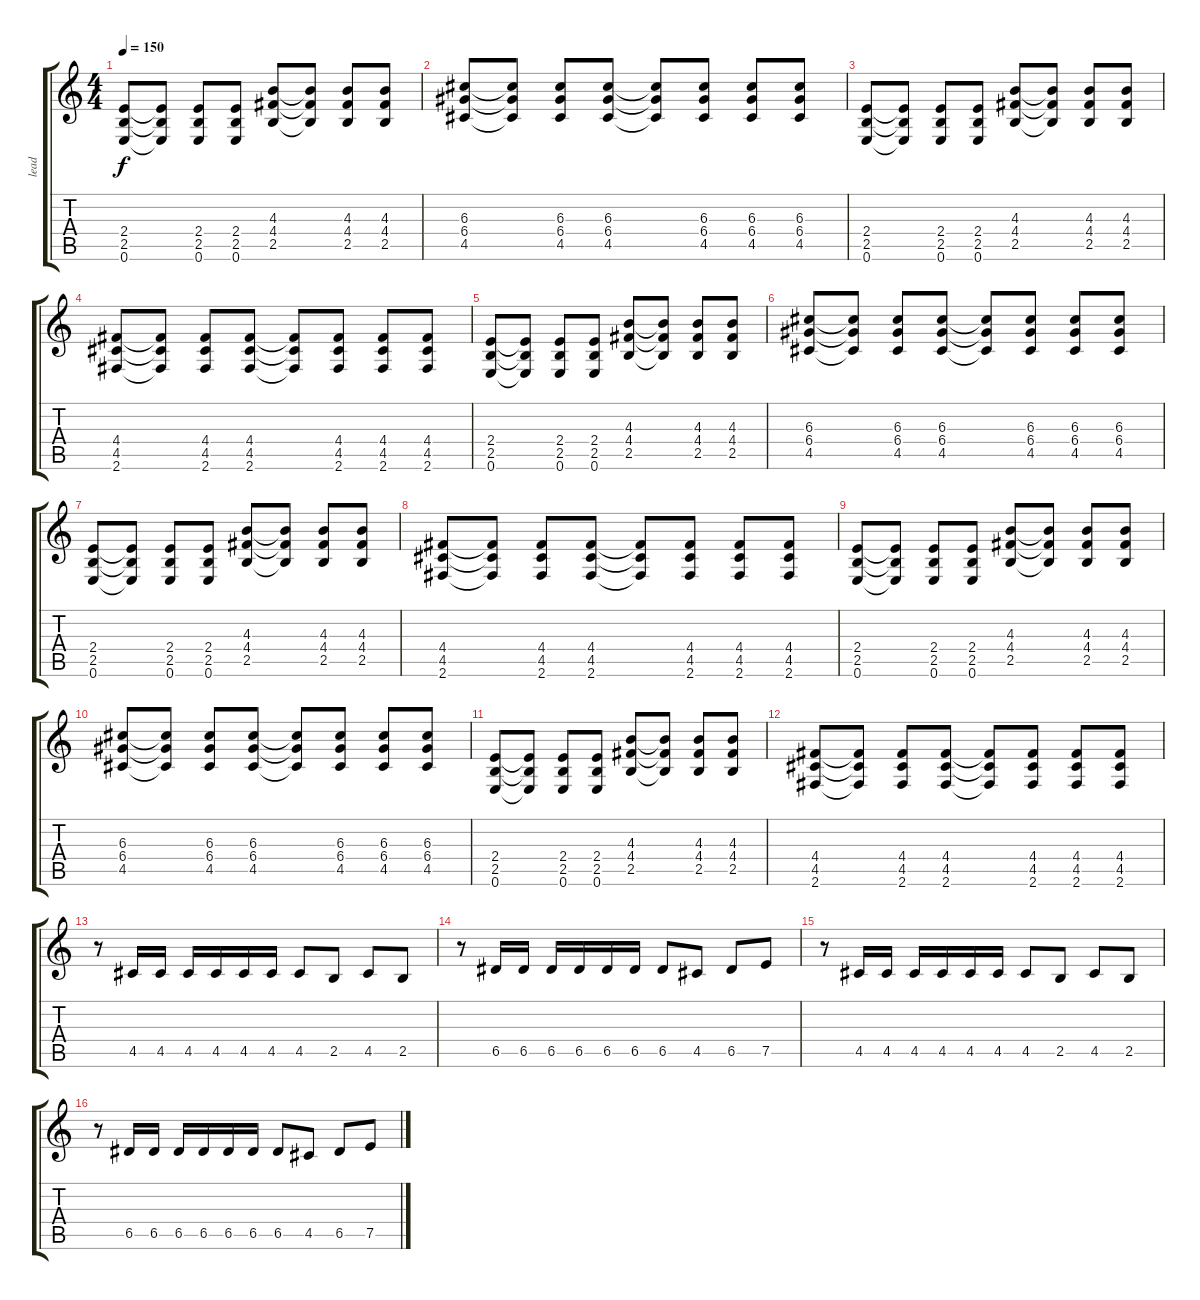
\track ("lead" "lead") {instrument distortionguitar}
\staff {score tabs}
\tuning (E4 B3 G3 D3 A2 E2) {hide}
\ts (4 4)
\tempo 150
\clef g2
\ks c
(2.4 2.5 0.6).8{dy f} (2.4{t} 2.5{t} 0.6{t}).8 (2.4 2.5 0.6).8 (2.4 2.5 0.6).8 (4.3 4.4 2.5).8 (4.3{t} 4.4{t} 2.5{t}).8 (4.3 4.4 2.5).8 (4.3 4.4 2.5).8 |
(6.3 6.4 4.5).8 (6.3{t} 6.4{t} 4.5{t}).8 (6.3 6.4 4.5).8 (6.3 6.4 4.5).8 (6.3{t} 6.4{t} 4.5{t}).8 (6.3 6.4 4.5).8 (6.3 6.4 4.5).8 (6.3 6.4 4.5).8 |
(2.4 2.5 0.6).8 (2.4{t} 2.5{t} 0.6{t}).8 (2.4 2.5 0.6).8 (2.4 2.5 0.6).8 (4.3 4.4 2.5).8 (4.3{t} 4.4{t} 2.5{t}).8 (4.3 4.4 2.5).8 (4.3 4.4 2.5).8 |
(4.4 4.5 2.6).8 (4.4{t} 4.5{t} 2.6{t}).8 (4.4 4.5 2.6).8 (4.4 4.5 2.6).8 (4.4{t} 4.5{t} 2.6{t}).8 (4.4 4.5 2.6).8 (4.4 4.5 2.6).8 (4.4 4.5 2.6).8 |
(2.4 2.5 0.6).8 (2.4{t} 2.5{t} 0.6{t}).8 (2.4 2.5 0.6).8 (2.4 2.5 0.6).8 (4.3 4.4 2.5).8 (4.3{t} 4.4{t} 2.5{t}).8 (4.3 4.4 2.5).8 (4.3 4.4 2.5).8 |
(6.3 6.4 4.5).8 (6.3{t} 6.4{t} 4.5{t}).8 (6.3 6.4 4.5).8 (6.3 6.4 4.5).8 (6.3{t} 6.4{t} 4.5{t}).8 (6.3 6.4 4.5).8 (6.3 6.4 4.5).8 (6.3 6.4 4.5).8 |
(2.4 2.5 0.6).8 (2.4{t} 2.5{t} 0.6{t}).8 (2.4 2.5 0.6).8 (2.4 2.5 0.6).8 (4.3 4.4 2.5).8 (4.3{t} 4.4{t} 2.5{t}).8 (4.3 4.4 2.5).8 (4.3 4.4 2.5).8 |
(4.4 4.5 2.6).8 (4.4{t} 4.5{t} 2.6{t}).8 (4.4 4.5 2.6).8 (4.4 4.5 2.6).8 (4.4{t} 4.5{t} 2.6{t}).8 (4.4 4.5 2.6).8 (4.4 4.5 2.6).8 (4.4 4.5 2.6).8 |
(2.4 2.5 0.6).8 (2.4{t} 2.5{t} 0.6{t}).8 (2.4 2.5 0.6).8 (2.4 2.5 0.6).8 (4.3 4.4 2.5).8 (4.3{t} 4.4{t} 2.5{t}).8 (4.3 4.4 2.5).8 (4.3 4.4 2.5).8 |
(6.3 6.4 4.5).8 (6.3{t} 6.4{t} 4.5{t}).8 (6.3 6.4 4.5).8 (6.3 6.4 4.5).8 (6.3{t} 6.4{t} 4.5{t}).8 (6.3 6.4 4.5).8 (6.3 6.4 4.5).8 (6.3 6.4 4.5).8 |
(2.4 2.5 0.6).8 (2.4{t} 2.5{t} 0.6{t}).8 (2.4 2.5 0.6).8 (2.4 2.5 0.6).8 (4.3 4.4 2.5).8 (4.3{t} 4.4{t} 2.5{t}).8 (4.3 4.4 2.5).8 (4.3 4.4 2.5).8 |
(4.4 4.5 2.6).8 (4.4{t} 4.5{t} 2.6{t}).8 (4.4 4.5 2.6).8 (4.4 4.5 2.6).8 (4.4{t} 4.5{t} 2.6{t}).8 (4.4 4.5 2.6).8 (4.4 4.5 2.6).8 (4.4 4.5 2.6).8 |
r.8 4.5.16 4.5.16 4.5.16 4.5.16 4.5.16 4.5.16 4.5.8 2.5.8 4.5.8 2.5.8 |
r.8 6.5.16 6.5.16 6.5.16 6.5.16 6.5.16 6.5.16 6.5.8 4.5.8 6.5.8 7.5.8 |
r.8 4.5.16 4.5.16 4.5.16 4.5.16 4.5.16 4.5.16 4.5.8 2.5.8 4.5.8 2.5.8 |
r.8 6.5.16 6.5.16 6.5.16 6.5.16 6.5.16 6.5.16 6.5.8 4.5.8 6.5.8 7.5.8
